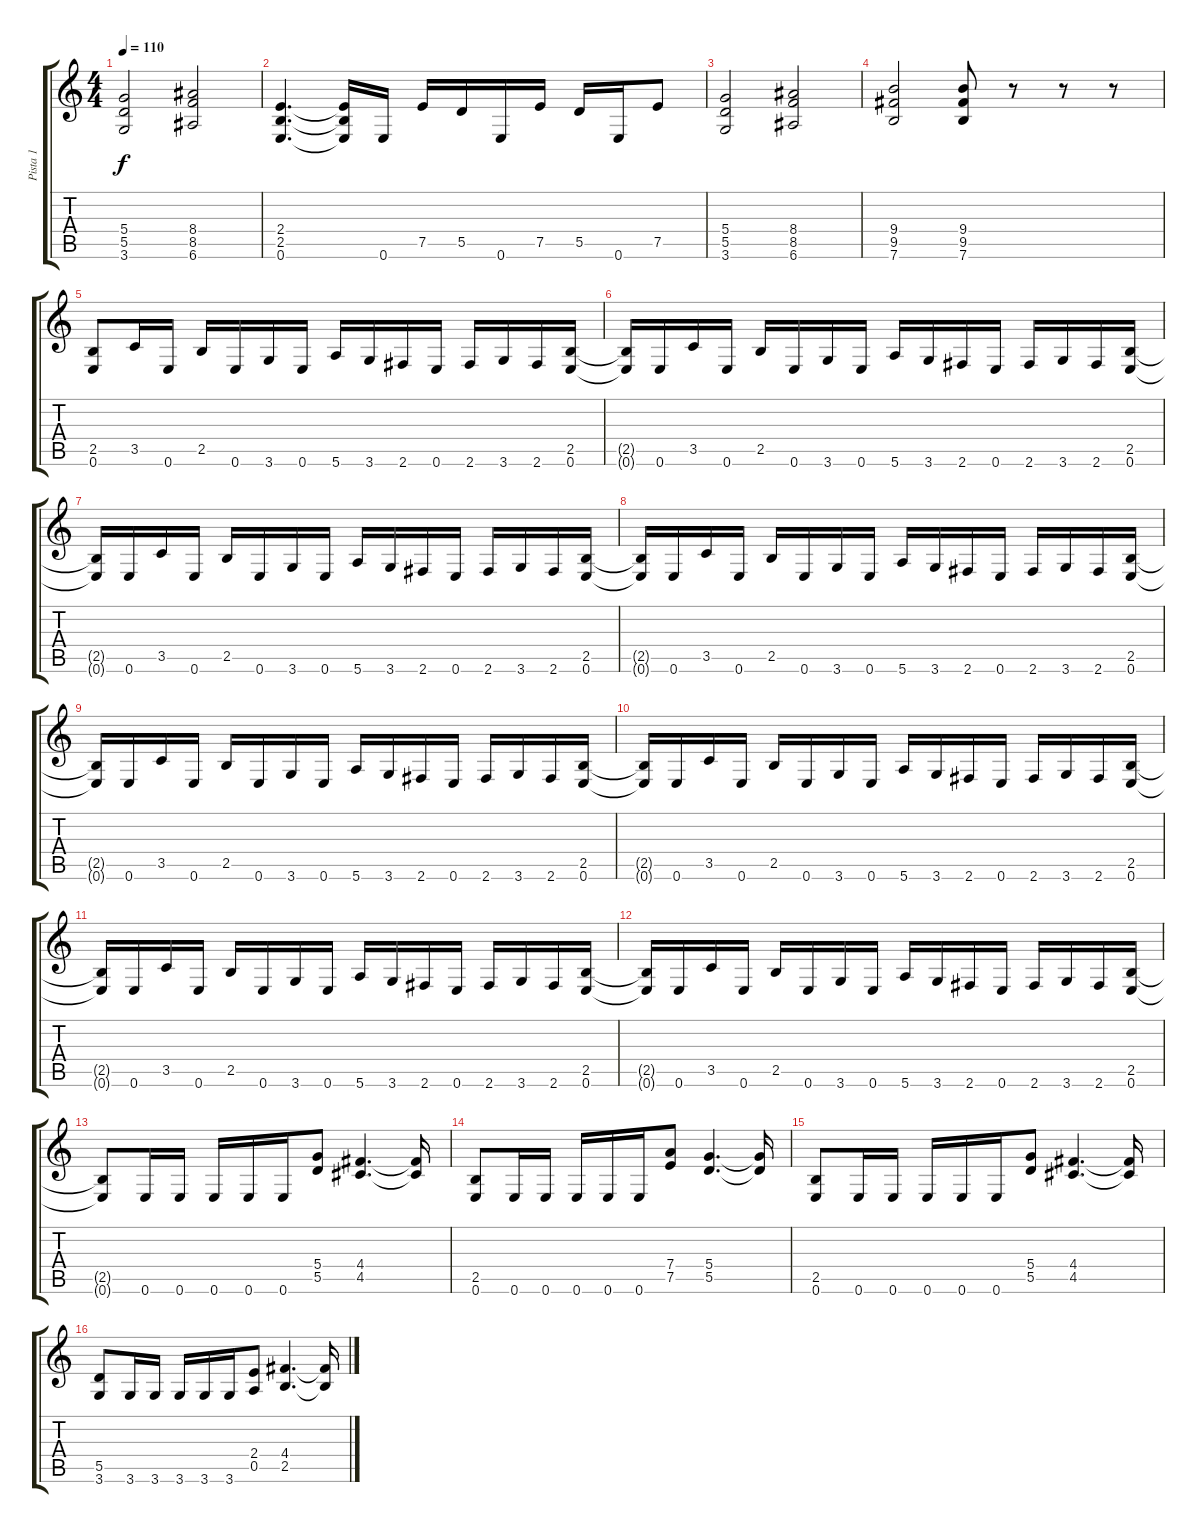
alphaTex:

\track ("Pista 1" "Pista 1") {instrument distortionguitar}
\staff {score tabs}
\tuning (E4 B3 G3 D3 A2 E2) {hide}
\ts (4 4)
\tempo 110
\clef g2
\ks c
(5.4 5.5 3.6).2{dy f} (8.4 8.5 6.6).2 |
(2.4 2.5 0.6).4{d} (2.4{t} 2.5{t} 0.6{t}).16 0.6.16 7.5.16 5.5.16 0.6.16 7.5.16 5.5.16 0.6.16 7.5.8 |
(5.4 5.5 3.6).2 (8.4 8.5 6.6).2 |
(9.4 9.5 7.6).2 (9.4 9.5 7.6).8 r.8 r.8 r.8 |
(2.5 0.6).8 3.5.16 0.6.16 2.5.16 0.6.16 3.6.16 0.6.16 5.6.16 3.6.16 2.6.16 0.6.16 2.6.16 3.6.16 2.6.16 (2.5 0.6).16 |
(2.5{t} 0.6{t}).16 0.6.16 3.5.16 0.6.16 2.5.16 0.6.16 3.6.16 0.6.16 5.6.16 3.6.16 2.6.16 0.6.16 2.6.16 3.6.16 2.6.16 (2.5 0.6).16 |
(2.5{t} 0.6{t}).16 0.6.16 3.5.16 0.6.16 2.5.16 0.6.16 3.6.16 0.6.16 5.6.16 3.6.16 2.6.16 0.6.16 2.6.16 3.6.16 2.6.16 (2.5 0.6).16 |
(2.5{t} 0.6{t}).16 0.6.16 3.5.16 0.6.16 2.5.16 0.6.16 3.6.16 0.6.16 5.6.16 3.6.16 2.6.16 0.6.16 2.6.16 3.6.16 2.6.16 (2.5 0.6).16 |
(2.5{t} 0.6{t}).16 0.6.16 3.5.16 0.6.16 2.5.16 0.6.16 3.6.16 0.6.16 5.6.16 3.6.16 2.6.16 0.6.16 2.6.16 3.6.16 2.6.16 (2.5 0.6).16 |
(2.5{t} 0.6{t}).16 0.6.16 3.5.16 0.6.16 2.5.16 0.6.16 3.6.16 0.6.16 5.6.16 3.6.16 2.6.16 0.6.16 2.6.16 3.6.16 2.6.16 (2.5 0.6).16 |
(2.5{t} 0.6{t}).16 0.6.16 3.5.16 0.6.16 2.5.16 0.6.16 3.6.16 0.6.16 5.6.16 3.6.16 2.6.16 0.6.16 2.6.16 3.6.16 2.6.16 (2.5 0.6).16 |
(2.5{t} 0.6{t}).16 0.6.16 3.5.16 0.6.16 2.5.16 0.6.16 3.6.16 0.6.16 5.6.16 3.6.16 2.6.16 0.6.16 2.6.16 3.6.16 2.6.16 (2.5 0.6).16 |
(2.5{t} 0.6{t}).8 0.6.16 0.6.16 0.6.16 0.6.16 0.6.16 (5.4 5.5).8 (4.4 4.5).4{d} (4.4{t} 4.5{t}).16 |
(2.5 0.6).8 0.6.16 0.6.16 0.6.16 0.6.16 0.6.16 (7.4 7.5).8 (5.4 5.5).4{d} (5.4{t} 5.5{t}).16 |
(2.5 0.6).8 0.6.16 0.6.16 0.6.16 0.6.16 0.6.16 (5.4 5.5).8 (4.4 4.5).4{d} (4.4{t} 4.5{t}).16 |
(5.5 3.6).8 3.6.16 3.6.16 3.6.16 3.6.16 3.6.16 (2.4 0.5).8 (4.4 2.5).4{d} (4.4{t} 2.5{t}).16
